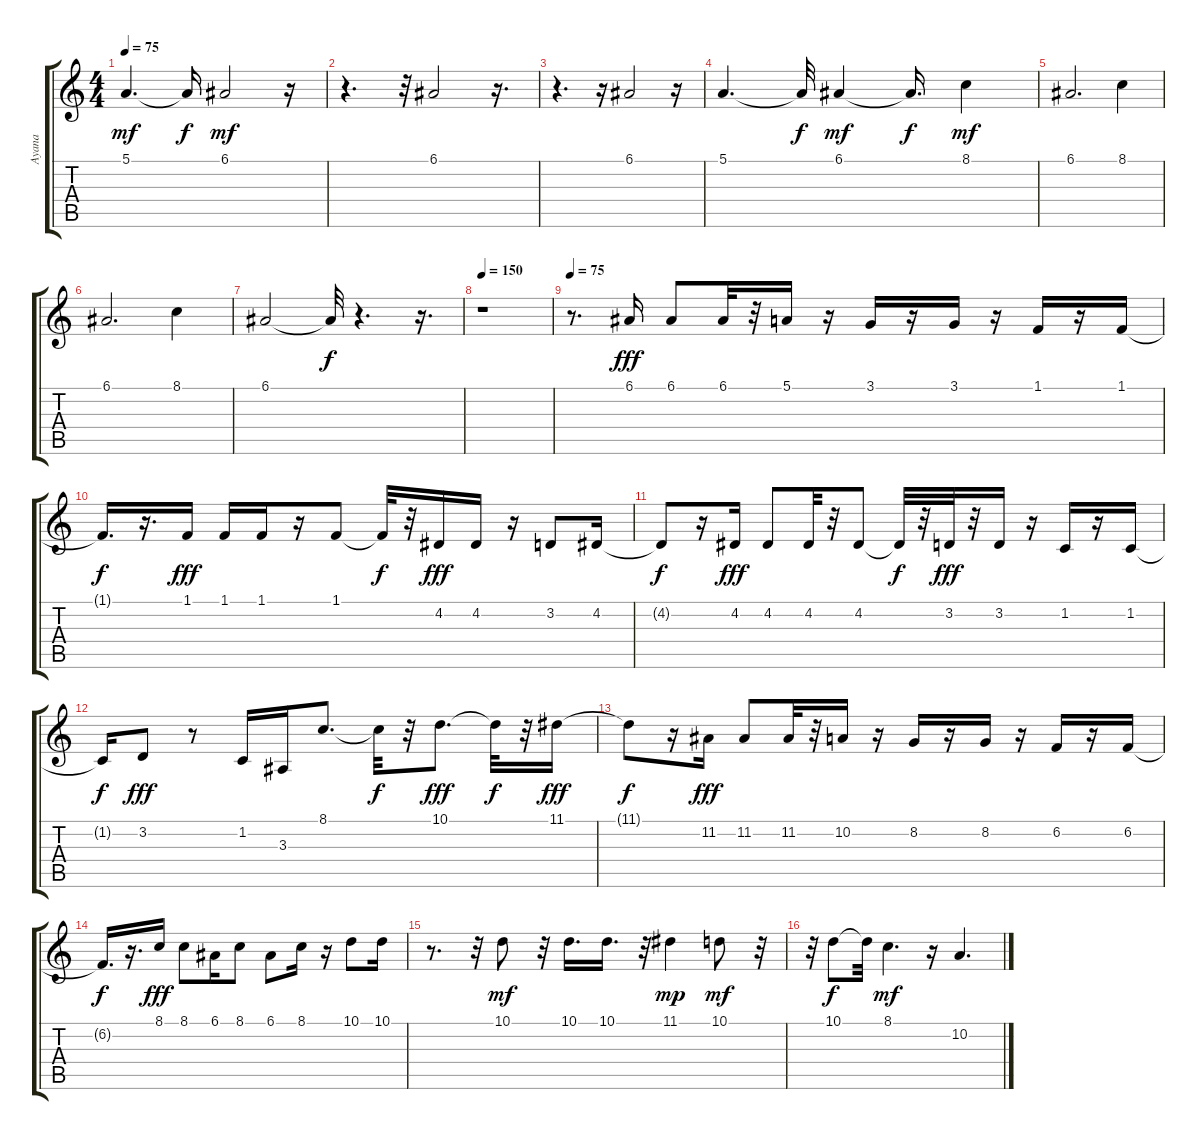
\track ("Ayana" "Ayana") {instrument flute}
\staff {score tabs}
\tuning (E4 B3 G3 D3 A2 E2) {hide}
\ts (4 4)
\tempo 75
\clef g2
\ks c
5.1.4{d dy mf} 5.1{t}.16{dy f} 6.1.2{dy mf} r.16 |
r.4{d} r.32 6.1.2 r.16{d} |
r.4{d} r.16 6.1.2 r.16 |
5.1.4{d} 5.1{t}.32{dy f} 6.1.4{dy mf} 6.1{t}.16{d dy f} 8.1.4{dy mf} |
6.1.2{d} 8.1.4 |
6.1.2{d} 8.1.4 |
6.1.2 6.1{t}.32{dy f} r.4{d} r.16{d} |
\tempo 150
r.1 |
\tempo 75
r.8{d} 6.1.16{dy fff} 6.1.8 6.1.32 r.32 5.1.16 r.16 3.1.16 r.16 3.1.16 r.16 1.1.16 r.16 1.1.16 |
1.1{t}.16{d dy f} r.16{d} 1.1.16{dy fff} 1.1.16 1.1.16 r.16 1.1.8 1.1{t}.32{dy f} r.32 4.2.16{dy fff} 4.2.16 r.16 3.2.8 4.2.16 |
4.2{t}.8{dy f} r.16 4.2.16{dy fff} 4.2.8 4.2.32 r.32 4.2.8 4.2{t}.32{dy f} r.32 3.2.32{dy fff} r.32 3.2.16 r.16 1.2.16 r.16 1.2.16 |
1.2{t}.16{dy f} 3.2.8{dy fff} r.8 1.2.16 3.3.16 8.1.8{d} 8.1{t}.32{dy f} r.32 10.1.8{d dy fff} 10.1{t}.32{dy f} r.32 11.1.16{dy fff} |
11.1{t}.8{dy f} r.16 11.2.16{dy fff} 11.2.8 11.2.32 r.32 10.2.16 r.16 8.2.16 r.16 8.2.16 r.16 6.2.16 r.16 6.2.16 |
6.2{t}.16{d dy f} r.16{d} 8.1.16{dy fff} 8.1.8 6.1.16 8.1.8 6.1.8 8.1.16 r.16 10.1.8 10.1.16 |
r.8{d} r.32 10.1.8{dy mf} r.32 10.1.16{d} 10.1.16{d} r.32 11.1.4{dy mp} 10.1.8{dy mf} r.32 |
r.32 10.1.8{dy f} 10.1{t}.32 8.1.4{d dy mf} r.16 10.2.4{d}
